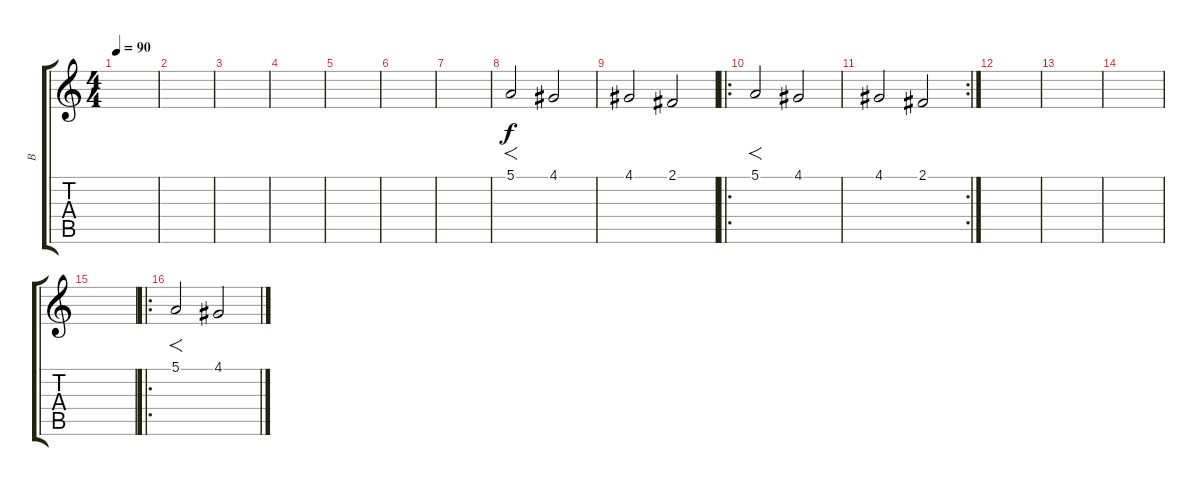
\track ("B" "B") {instrument violin}
\staff {score tabs}
\tuning (E4 B3 G3 D3 A2 E2) {hide}
\ts (4 4)
\tempo 90
\clef g2
\ks c
|
|
|
|
|
|
|
5.1.2{f} 4.1.2 |
4.1.2 2.1.2 |
\ro
5.1.2{f} 4.1.2 |
\rc 2
4.1.2 2.1.2 |
|
|
|
|
\ro
5.1.2{f} 4.1.2
